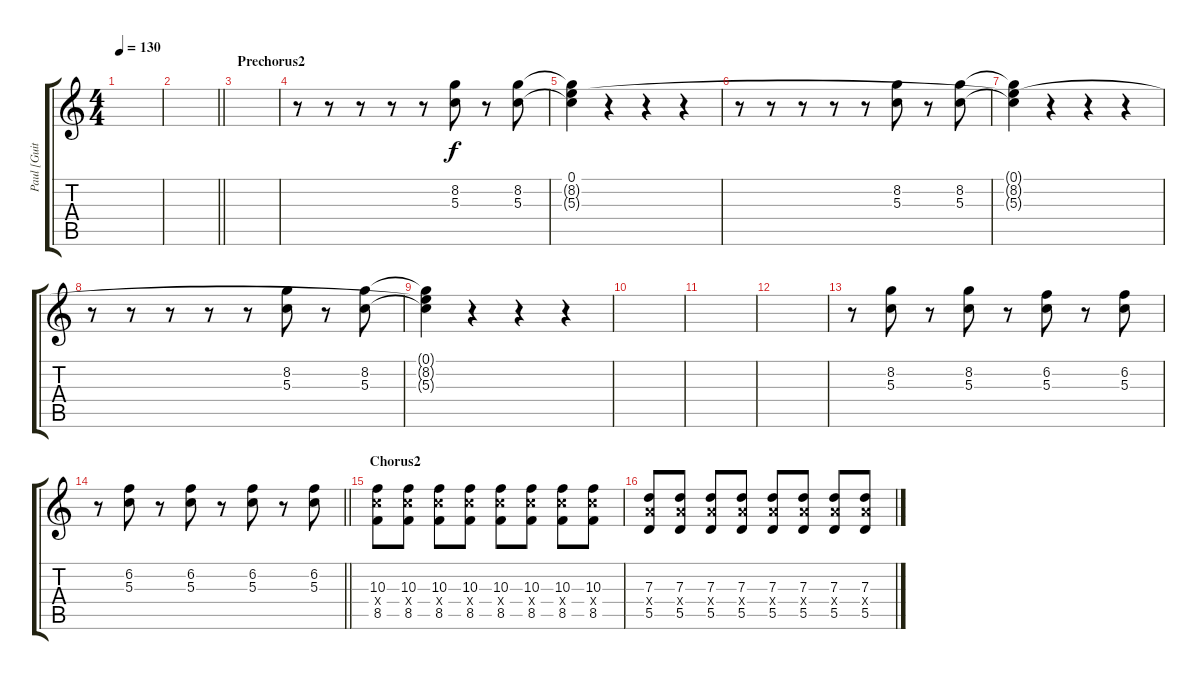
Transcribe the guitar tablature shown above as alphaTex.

\track ("Paul [Guitar2]" "Paul [Guit") {instrument overdrivenguitar}
\staff {score tabs}
\tuning (E4 B3 G3 D3 A2 E2) {hide}
\ts (4 4)
\tempo 130
\clef g2
\ks c
|
\barLineRight lightlight
|
\section ("" "Prechorus2")
|
r.8 r.8 r.8 r.8 r.8 (8.2 5.3).8 r.8 (8.2 5.3).8 |
(0.1 8.2{t} 5.3{t}).4 r.4 r.4 r.4 |
r.8 r.8 r.8 r.8 r.8 (8.2 5.3).8 r.8 (8.2 5.3).8 |
(0.1{t} 8.2{t} 5.3{t}).4 r.4 r.4 r.4 |
r.8 r.8 r.8 r.8 r.8 (8.2 5.3).8 r.8 (8.2 5.3).8 |
(0.1{t} 8.2{t} 5.3{t}).4 r.4 r.4 r.4 |
|
|
|
r.8 (8.2 5.3).8 r.8 (8.2 5.3).8 r.8 (6.2 5.3).8 r.8 (6.2 5.3).8 |
\barLineRight lightlight
r.8 (6.2 5.3).8 r.8 (6.2 5.3).8 r.8 (6.2 5.3).8 r.8 (6.2 5.3).8 |
\section ("" "Chorus2")
(10.3 10.4{x} 8.5).8 (10.3 10.4{x} 8.5).8 (10.3 10.4{x} 8.5).8 (10.3 10.4{x} 8.5).8 (10.3 10.4{x} 8.5).8 (10.3 10.4{x} 8.5).8 (10.3 10.4{x} 8.5).8 (10.3 10.4{x} 8.5).8 |
(7.3 7.4{x} 5.5).8 (7.3 7.4{x} 5.5).8 (7.3 7.4{x} 5.5).8 (7.3 7.4{x} 5.5).8 (7.3 7.4{x} 5.5).8 (7.3 7.4{x} 5.5).8 (7.3 7.4{x} 5.5).8 (7.3 7.4{x} 5.5).8
